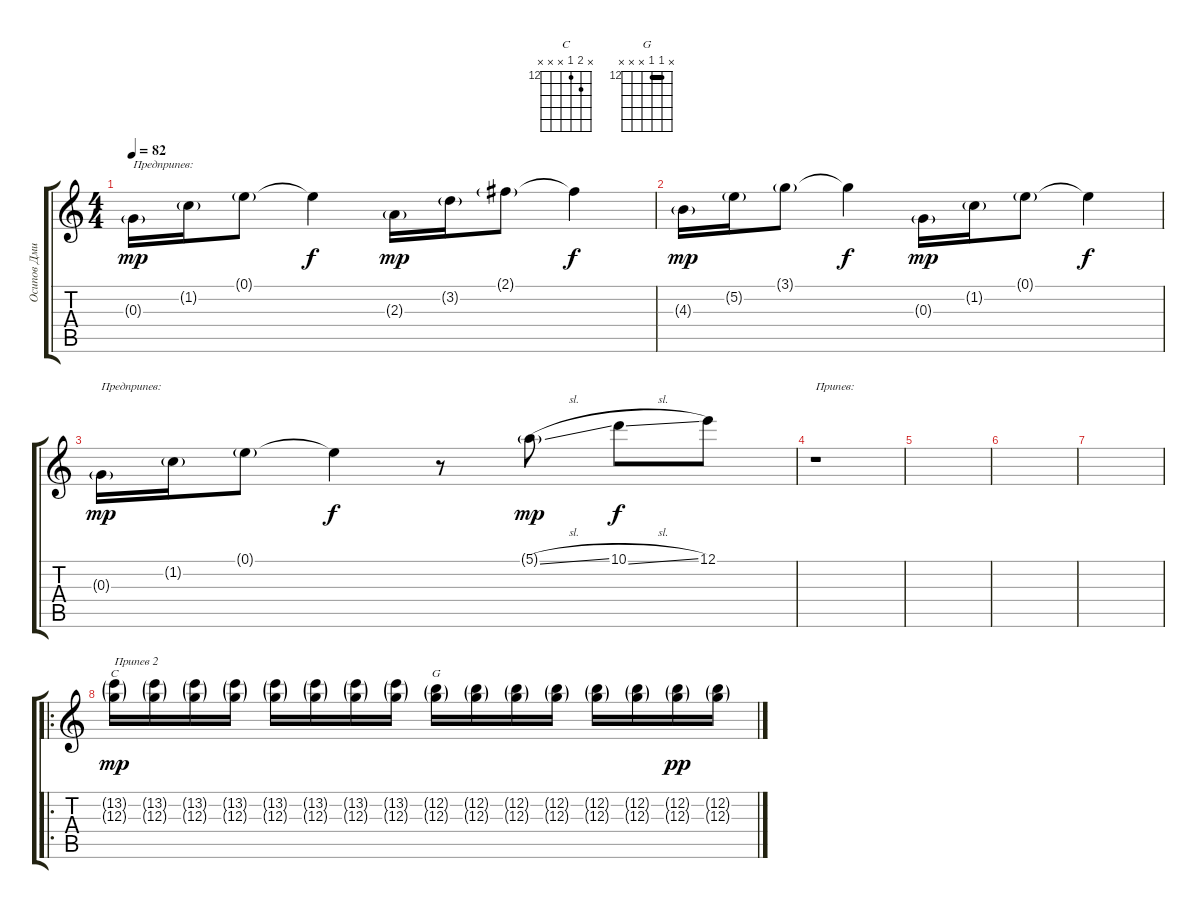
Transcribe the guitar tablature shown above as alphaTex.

\track ("Осипов Дмитрий" "Осипов Дми") {instrument overdrivenguitar}
\staff {score tabs}
\tuning (E4 B3 G3 D3 A2 E2) {hide}
\chord ("C" x 13 12 x x x) {firstfret 12}
\chord ("G" x 12 12 x x x) {firstfret 12 barre 12}
\ts (4 4)
\tempo 82
\clef g2
\ks c
0.3{g}.16{txt "Предприпев:" dy mp} 1.2{g}.16 0.1{g}.8 0.1{t}.4{dy f} 2.3{g}.16{dy mp} 3.2{g}.16 2.1{g}.8 2.1{t}.4{dy f} |
4.3{g}.16{dy mp} 5.2{g}.16 3.1{g}.8 3.1{t}.4{dy f} 0.3{g}.16{dy mp} 1.2{g}.16 0.1{g}.8 0.1{t}.4{dy f} |
0.3{g}.16{txt "Предприпев:" dy mp} 1.2{g}.16 0.1{g}.8 0.1{t}.4{dy f} r.8 5.1{sl g}.8{dy mp} 10.1{sl}.8{dy f} 12.1.8 |
r.1{txt "Припев:"} |
|
|
|
\ro
(13.2{g} 12.3{g}).16{ch "C" txt "Припев 2" dy mp} (13.2{g} 12.3{g}).16 (13.2{g} 12.3{g}).16 (13.2{g} 12.3{g}).16 (13.2{g} 12.3{g}).16 (13.2{g} 12.3{g}).16 (13.2{g} 12.3{g}).16 (13.2{g} 12.3{g}).16 (12.2{g} 12.3{g}).16{ch "G"} (12.2{g} 12.3{g}).16 (12.2{g} 12.3{g}).16 (12.2{g} 12.3{g}).16 (12.2{g} 12.3{g}).16 (12.2{g} 12.3{g}).16 (12.2{g} 12.3{g}).16{dy pp} (12.2{g} 12.3{g}).16
